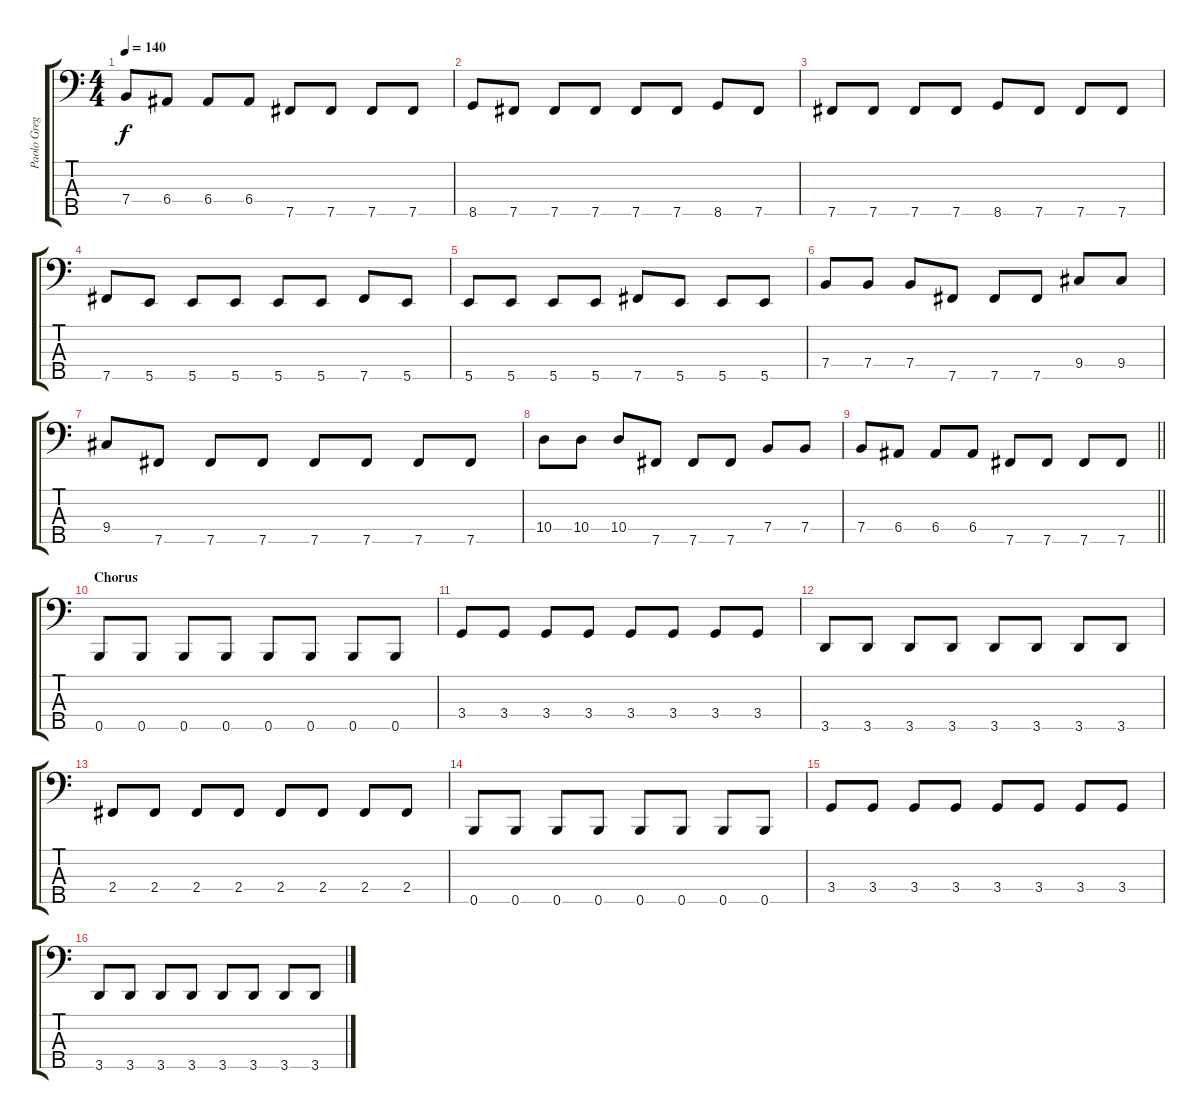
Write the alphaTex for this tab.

\track ("Paolo Gregoletto" "Paolo Greg") {instrument electricbasspick}
\staff {score tabs}
\tuning (G2 D2 A1 E1 B0) {hide}
\ts (4 4)
\tempo 140
\clef f4
\ks c
7.4.8{dy f} 6.4.8 6.4.8 6.4.8 7.5.8 7.5.8 7.5.8 7.5.8 |
8.5.8 7.5.8 7.5.8 7.5.8 7.5.8 7.5.8 8.5.8 7.5.8 |
7.5.8 7.5.8 7.5.8 7.5.8 8.5.8 7.5.8 7.5.8 7.5.8 |
7.5.8 5.5.8 5.5.8 5.5.8 5.5.8 5.5.8 7.5.8 5.5.8 |
5.5.8 5.5.8 5.5.8 5.5.8 7.5.8 5.5.8 5.5.8 5.5.8 |
7.4.8 7.4.8 7.4.8 7.5.8 7.5.8 7.5.8 9.4.8 9.4.8 |
9.4.8 7.5.8 7.5.8 7.5.8 7.5.8 7.5.8 7.5.8 7.5.8 |
10.4.8 10.4.8 10.4.8 7.5.8 7.5.8 7.5.8 7.4.8 7.4.8 |
\barLineRight lightlight
7.4.8 6.4.8 6.4.8 6.4.8 7.5.8 7.5.8 7.5.8 7.5.8 |
\section ("" "Chorus")
0.5.8 0.5.8 0.5.8 0.5.8 0.5.8 0.5.8 0.5.8 0.5.8 |
3.4.8 3.4.8 3.4.8 3.4.8 3.4.8 3.4.8 3.4.8 3.4.8 |
3.5.8 3.5.8 3.5.8 3.5.8 3.5.8 3.5.8 3.5.8 3.5.8 |
2.4.8 2.4.8 2.4.8 2.4.8 2.4.8 2.4.8 2.4.8 2.4.8 |
0.5.8 0.5.8 0.5.8 0.5.8 0.5.8 0.5.8 0.5.8 0.5.8 |
3.4.8 3.4.8 3.4.8 3.4.8 3.4.8 3.4.8 3.4.8 3.4.8 |
3.5.8 3.5.8 3.5.8 3.5.8 3.5.8 3.5.8 3.5.8 3.5.8
